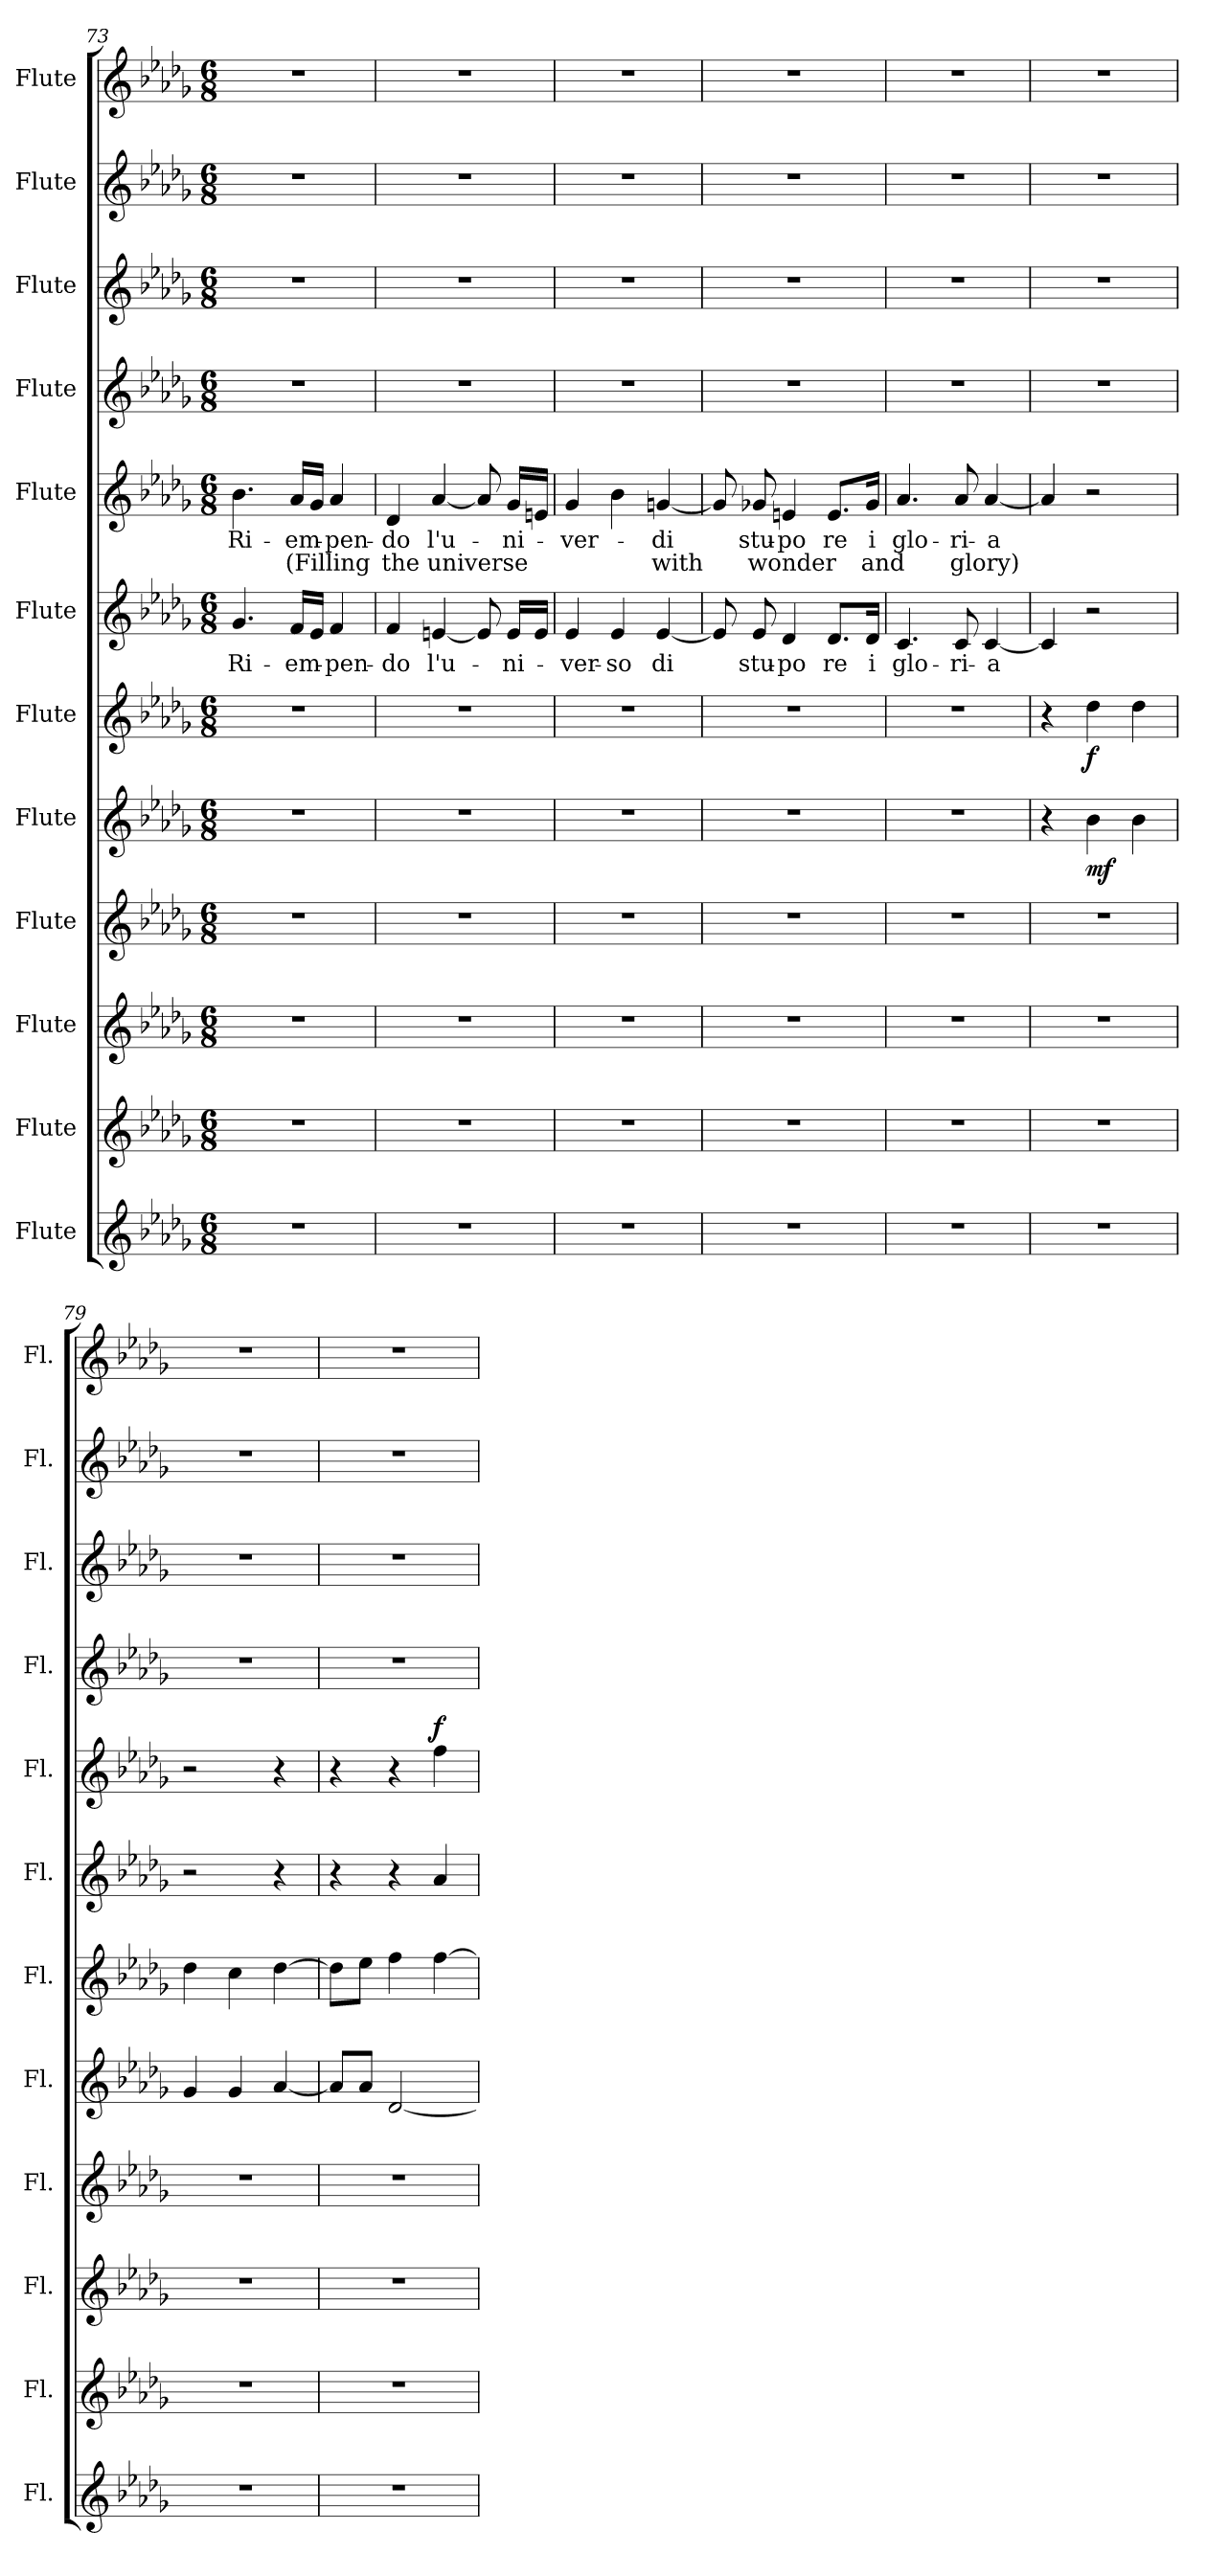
**kern	**kern	**kern	**kern	**kern	**dynam	**kern	**dynam	**kern	**text	**kern	**text	**text	**dynam	**kern	**kern	**kern	**kern
*part12	*part11	*part10	*part9	*part8	*part8	*part7	*part7	*part6	*part6	*part5	*part5	*part5	*part5	*part4	*part3	*part2	*part1
*staff12	*staff11	*staff10	*staff9	*staff8	*staff8	*staff7	*staff7	*staff6	*staff6	*staff5	*staff5	*staff5	*staff5	*staff4	*staff3	*staff2	*staff1
*I"Flute	*I"Flute	*I"Flute	*I"Flute	*I"Flute	*	*I"Flute	*	*I"Flute	*	*I"Flute	*	*	*	*I"Flute	*I"Flute	*I"Flute	*I"Flute
*I'Fl.	*I'Fl.	*I'Fl.	*I'Fl.	*I'Fl.	*	*I'Fl.	*	*I'Fl.	*	*I'Fl.	*	*	*	*I'Fl.	*I'Fl.	*I'Fl.	*I'Fl.
*clefG2	*clefG2	*clefG2	*clefG2	*clefG2	*	*clefG2	*	*clefG2	*	*clefG2	*	*	*	*clefG2	*clefG2	*clefG2	*clefG2
*k[b-e-a-d-g-]	*k[b-e-a-d-g-]	*k[b-e-a-d-g-]	*k[b-e-a-d-g-]	*k[b-e-a-d-g-]	*	*k[b-e-a-d-g-]	*	*k[b-e-a-d-g-]	*	*k[b-e-a-d-g-]	*	*	*	*k[b-e-a-d-g-]	*k[b-e-a-d-g-]	*k[b-e-a-d-g-]	*k[b-e-a-d-g-]
*M6/8	*M6/8	*M6/8	*M6/8	*M6/8	*	*M6/8	*	*M6/8	*	*M6/8	*	*	*	*M6/8	*M6/8	*M6/8	*M6/8
=73	=73	=73	=73	=73	=73	=73	=73	=73	=73	=73	=73	=73	=73	=73	=73	=73	=73
2.r	2.r	2.r	2.r	2.r	.	2.r	.	4.g-/	Ri-	4.b-\	Ri-	.	.	2.r	2.r	2.r	2.r
.	.	.	.	.	.	.	.	16f/LL	-em-	16a-/LL	-em-	(Filling	.	.	.	.	.
.	.	.	.	.	.	.	.	16e-/JJ	.	16g-/JJ	.	.	.	.	.	.	.
.	.	.	.	.	.	.	.	4f/	-pen-	4a-/	-pen-	.	.	.	.	.	.
!!LO:PB:g=z
=74	=74	=74	=74	=74	=74	=74	=74	=74	=74	=74	=74	=74	=74	=74	=74	=74	=74
2.r	2.r	2.r	2.r	2.r	.	2.r	.	4f/	-do	4d-/	-do	the	.	2.r	2.r	2.r	2.r
.	.	.	.	.	.	.	.	[4en/	l'u-	[4a-/	l'u-	universe	.	.	.	.	.
.	.	.	.	.	.	.	.	8e/]	.	8a-/]	.	.	.	.	.	.	.
.	.	.	.	.	.	.	.	16e/LL	-ni-	16g-/LL	-ni-	.	.	.	.	.	.
.	.	.	.	.	.	.	.	16e/JJ	.	16en/JJ	.	.	.	.	.	.	.
=75	=75	=75	=75	=75	=75	=75	=75	=75	=75	=75	=75	=75	=75	=75	=75	=75	=75
2.r	2.r	2.r	2.r	2.r	.	2.r	.	4e-/	-ver-	4g-/	-ver-	.	.	2.r	2.r	2.r	2.r
.	.	.	.	.	.	.	.	4e-/	-so	4b-\	.	.	.	.	.	.	.
.	.	.	.	.	.	.	.	[4e-/	di	[4gn/	di	with	.	.	.	.	.
=76	=76	=76	=76	=76	=76	=76	=76	=76	=76	=76	=76	=76	=76	=76	=76	=76	=76
2.r	2.r	2.r	2.r	2.r	.	2.r	.	8e-/]	.	8g/]	.	.	.	2.r	2.r	2.r	2.r
.	.	.	.	.	.	.	.	8e-/	stu-	8g-X/	stu-	wonder	.	.	.	.	.
.	.	.	.	.	.	.	.	4d-/	-po	4en/	-po	.	.	.	.	.	.
.	.	.	.	.	.	.	.	8.d-/L	re	8.e/L	re	.	.	.	.	.	.
.	.	.	.	.	.	.	.	16d-/Jk	i	16g-/Jk	i	and	.	.	.	.	.
=77	=77	=77	=77	=77	=77	=77	=77	=77	=77	=77	=77	=77	=77	=77	=77	=77	=77
2.r	2.r	2.r	2.r	2.r	.	2.r	.	4.c/	glo-	4.a-/	glo-	.	.	2.r	2.r	2.r	2.r
.	.	.	.	.	.	.	.	8c/	-ri-	8a-/	-ri-	glory)	.	.	.	.	.
.	.	.	.	.	.	.	.	[4c/	-a	[4a-/	-a	.	.	.	.	.	.
=78	=78	=78	=78	=78	=78	=78	=78	=78	=78	=78	=78	=78	=78	=78	=78	=78	=78
2.r	2.r	2.r	2.r	4r	.	4r	.	4c/]	.	4a-/]	.	.	.	2.r	2.r	2.r	2.r
!	!	!	!	!	!LO:DY:b	!	!LO:DY:b	!	!	!	!	!	!	!	!	!	!
.	.	.	.	4b-\	mf	4dd-\	f	2r	.	2r	.	.	.	.	.	.	.
.	.	.	.	4b-\	.	4dd-\	.	.	.	.	.	.	.	.	.	.	.
!!LO:PB:g=z
=79	=79	=79	=79	=79	=79	=79	=79	=79	=79	=79	=79	=79	=79	=79	=79	=79	=79
2.r	2.r	2.r	2.r	4g-/	.	4dd-\	.	2r	.	2r	.	.	.	2.r	2.r	2.r	2.r
.	.	.	.	4g-/	.	4cc\	.	.	.	.	.	.	.	.	.	.	.
.	.	.	.	[4a-/	.	[4dd-\	.	4r	.	4r	.	.	.	.	.	.	.
=80	=80	=80	=80	=80	=80	=80	=80	=80	=80	=80	=80	=80	=80	=80	=80	=80	=80
2.r	2.r	2.r	2.r	8a-/L]	.	8dd-\L]	.	4r	.	4r	.	.	.	2.r	2.r	2.r	2.r
.	.	.	.	8a-/J	.	8ee-\J	.	.	.	.	.	.	.	.	.	.	.
.	.	.	.	[2d-/	.	4ff\	.	4r	.	4r	.	.	.	.	.	.	.
!	!	!	!	!	!	!	!	!	!	!	!	!	!LO:DY:b	!	!	!	!
.	.	.	.	.	.	[4ff\	.	4a-/	.	4ff\	.	.	f	.	.	.	.
=	=	=	=	=	=	=	=	=	=	=	=	=	=	=	=	=	=
*-	*-	*-	*-	*-	*-	*-	*-	*-	*-	*-	*-	*-	*-	*-	*-	*-	*-
